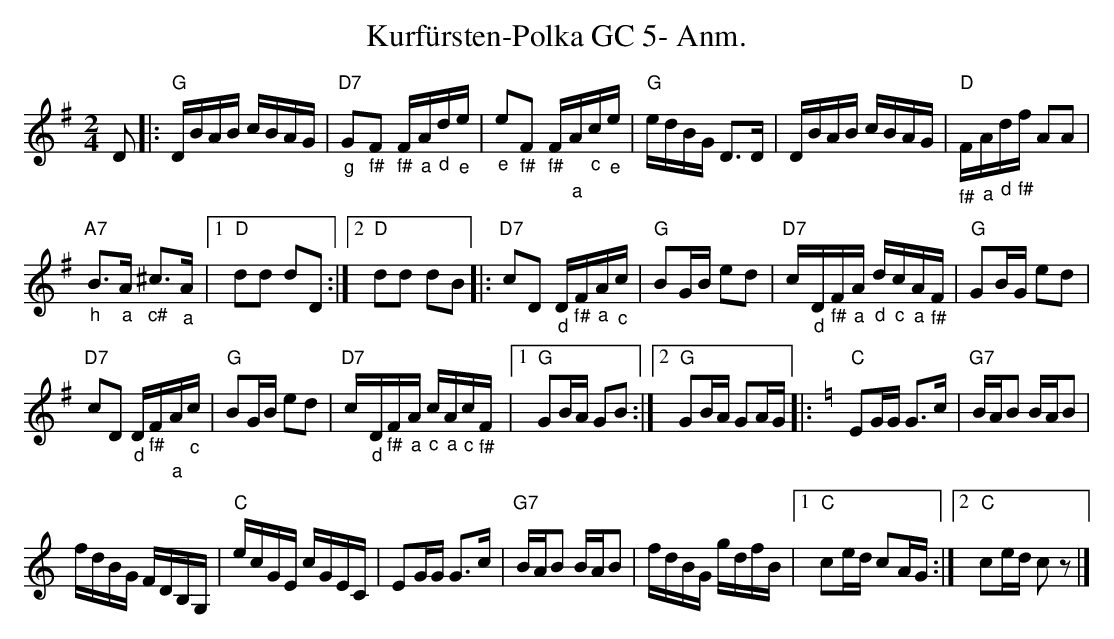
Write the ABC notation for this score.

X:1
T:Kurfürsten-Polka GC 5- Anm.
M:2/4
L:1/16
K:Gmaj
D2 |: "G"DBAB cBAG | "D7""_g"G2"_f#"F2 "_f#"F"_a"A"_d"d"_e"e | "_e"e2"_f#"F2 "_f#"F"_a"A"_c"c"_e"e | "G"edBG D2>D2 | \
         DBAB cBAG | "D""_f#"F"_a"A"_d"d"_f#"f A2A2 | [L:1/8]
"A7""_h"B>"_a"A "_c#"^c>"_a"A |1 "D"dd dD :|2 "D"dd dB |: \
"D7"cD [L:1/16] "_d"D"_f#"F"_a"A"_c"c | "G"B2GB e2d2 | "D7"c"_d"D"_f#"F"_a"A "_d"d"_c"c"_a"A"_f#"F | "G"G2BG e2d2 |
"D7"c2D2 "_d"D"_f#"F"_a"A"_c"c | "G"B2GB e2d2 | "D7"c"_d"D"_f#"F"_a"A "_c"c"_a"A"_c"c"_f#"F |1 "G"G2BA G2B2 :|2 "G"G2BA G2AG |: [K:Cmaj] "C"E2GG G3c | "G7"BAB2 BAB2 |
fdBG FDB,G, | "C"ecGE cGEC | E2GG G3c | "G7"BAB2 BAB2 | fdBG gdfB |1 "C"c2ed c2AG :|2 "C"c2ed c2 z2 |]
